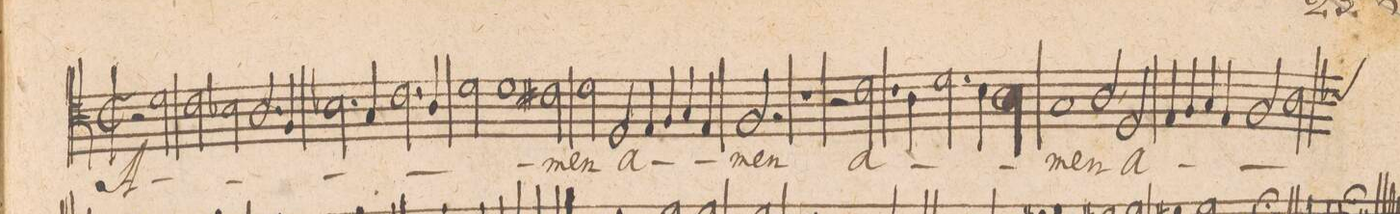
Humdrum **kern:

**kern	**text
*I"TENOR.	*
*clefC4	*
*k[]	*
*met(C|)	*
*M2/1	*
2r	.
2d\	A-
2c\	.
2B-X\	.
=63-	=63-
2.A/	.
4F/	.
2.B-X\	.
4G/	.
=64-	=64-
2.c\	.
4A/	.
2d\	.
1d\	.
=65-	=65-
2c#X\	.
2d\	-men
2D/	a-
=66-	=66-
4E/	.
4F/	.
4G/	.
4E/	.
2F/	-men
2rF	.
=67-	=67-
1r	.
2r	.
2.cny\	a-
=68-	=68-
4A\	.
2.d\	.
4Bny\	.
2A\	.
=69-	=69-
1G	.
2A,/	-men
2D/	a-
=70-	=70-
4E/	.
4F/	.
4G/	.
4E/	.
2F/	.
*custos:B	*
2A\	.
=71-	=71-
*-	*-
